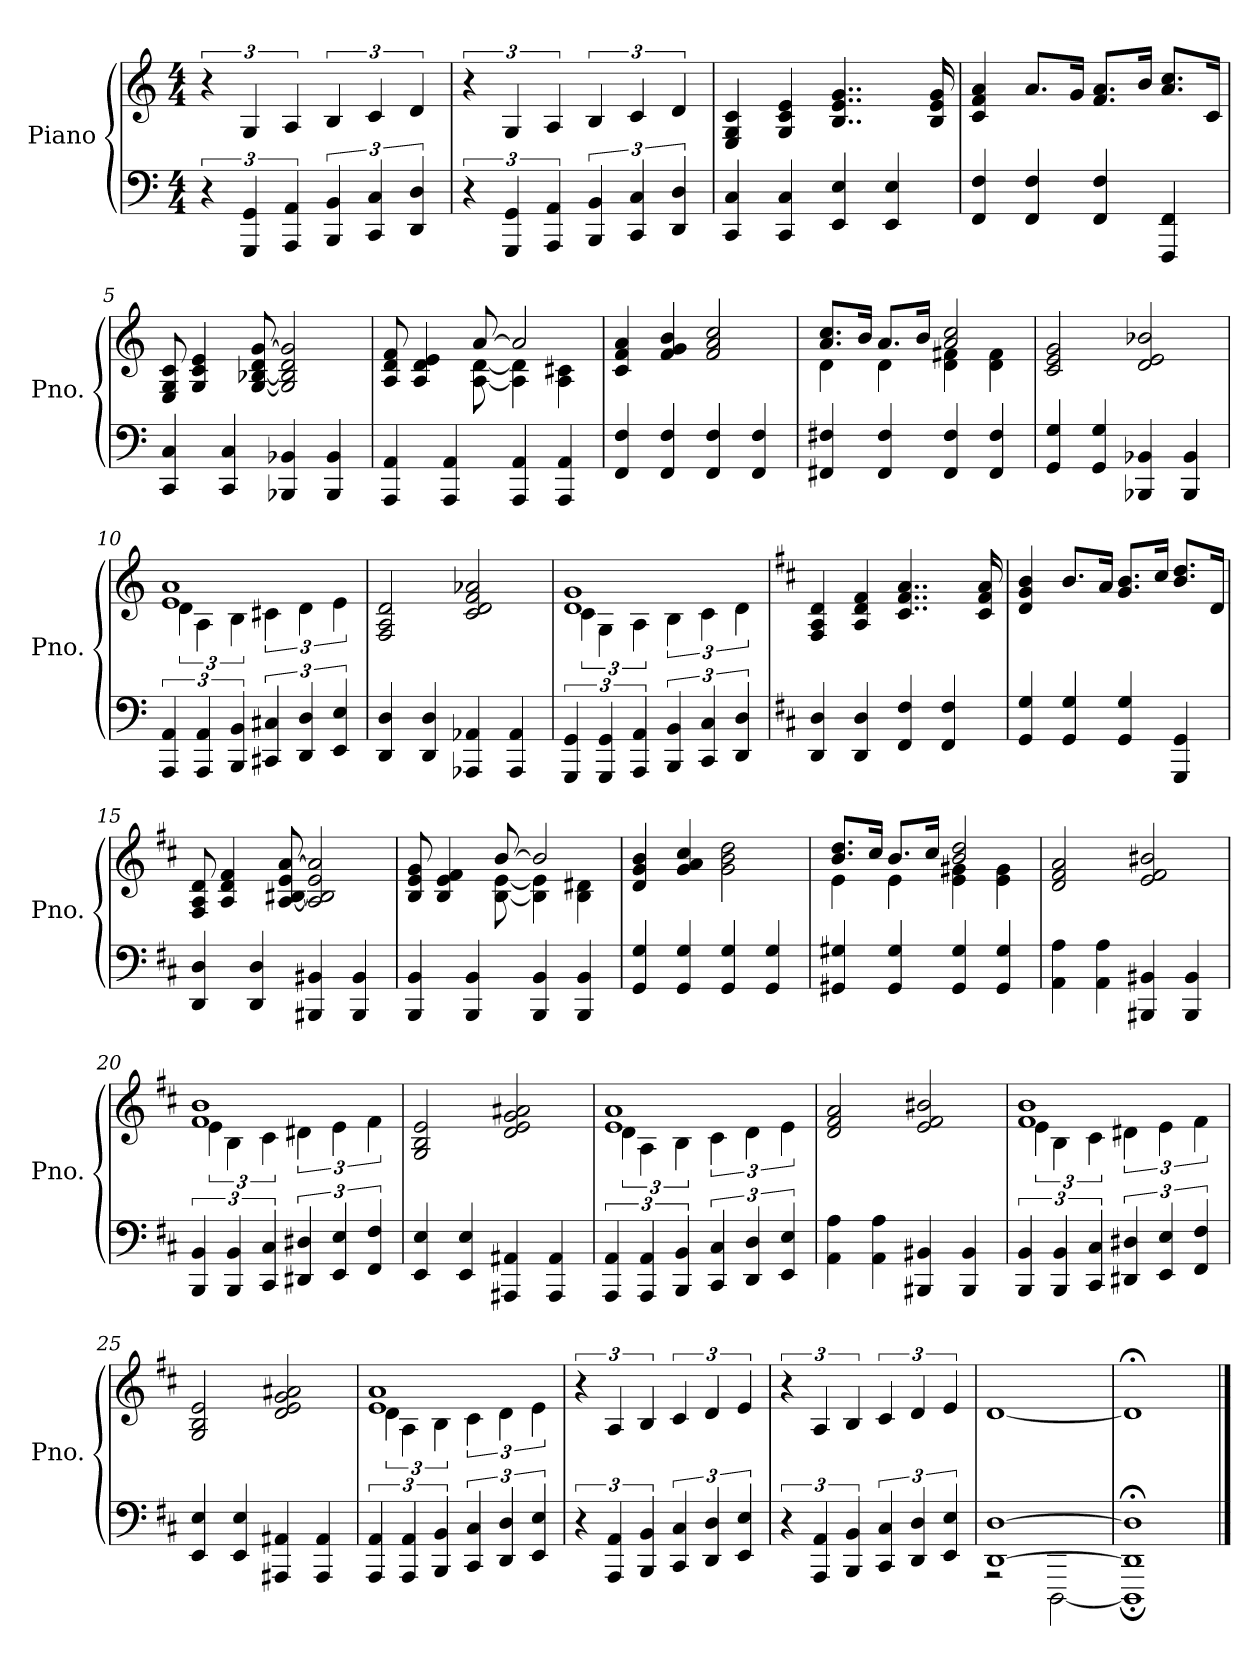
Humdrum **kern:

**kern	**kern
*part1	*part1
*staff2	*staff1
*I"Piano	*
*I'Pno.	*
*clefF4	*clefG2
*k[]	*k[]
*M4/4	*M4/4
*MM140	*MM140
=1	=1
6r	6r
6GGG/ 6GG/	6G/
6AAA/ 6AA/	6A/
6BBB/ 6BB/	6B/
6CC/ 6C/	6c/
6DD/ 6D/	6d/
=2	=2
6r	6r
6GGG/ 6GG/	6G/
6AAA/ 6AA/	6A/
6BBB/ 6BB/	6B/
6CC/ 6C/	6c/
6DD/ 6D/	6d/
=3	=3
4CC/ 4C/	4E/ 4G/ 4c/
4CC/ 4C/	4G/ 4c/ 4e/
4EE/ 4E/	4..B/ 4..e/ 4..g/
4EE/ 4E/	.
.	16B/ 16e/ 16g/
=4	=4
4FF/ 4F/	4c/ 4f/ 4a/
4FF/ 4F/	8.a/L
.	16g/Jk
4FF/ 4F/	8.f/ 8.a/L
.	16b/Jk
4FFF/ 4FF/	8.a/ 8.cc/L
.	16c/Jk
=5	=5
4CC/ 4C/	8E/ 8G/ 8c/
.	4G/ 4c/ 4e/
4CC/ 4C/	.
.	[8G/ [8B-X/ 8d/ [8g/
4BBB-X/ 4BB-X/	2G/] 2B-/] 2d/ 2g/]
4BBB-/ 4BB-/	.
!!LO:LB:g=z
=6	=6
*	*^
4AAA/ 4AA/	8A/ 8d/ 8f/	4.ryy
.	4A/ 4d/ 4e/	.
4AAA/ 4AA/	.	.
.	[8a/	[8A\ [8d\
4AAA/ 4AA/	2a/]	4A\] 4d\]
4AAA/ 4AA/	.	4A\ 4c#X\
*	*v	*v
=7	=7
4FF/ 4F/	4c/ 4f/ 4a/
4FF/ 4F/	4f/ 4g/ 4b/
4FF/ 4F/	2f/ 2a/ 2cc/
4FF/ 4F/	.
=8	=8
*	*^
4FF#X/ 4F#X/	8.a/ 8.cc/L	4d\
.	16b/Jk	.
4FF#/ 4F#/	8.a/L	4d\
.	16b/Jk	.
4FF#/ 4F#/	2a/ 2cc/	4d\ 4f#X\
4FF#/ 4F#/	.	4d\ 4f#\
*	*v	*v
=9	=9
4GG/ 4G/	2c/ 2e/ 2g/
4GG/ 4G/	.
4BBB-X/ 4BB-X/	2d/ 2e/ 2b-X/
4BBB-/ 4BB-/	.
=10	=10
*	*^
6AAA/ 6AA/	1e 1a	6d\
6AAA/ 6AA/	.	6A\
6BBB/ 6BB/	.	6B\
6CC#X/ 6C#X/	.	6c#X\
6DD/ 6D/	.	6d\
6EE/ 6E/	.	6e\
*	*v	*v
!!LO:LB:g=z
=11	=11
4DD/ 4D/	2F/ 2A/ 2d/
4DD/ 4D/	.
4AAA-X/ 4AA-X/	2c/ 2d/ 2f/ 2a-X/
4AAA-/ 4AA-/	.
=12	=12
*	*^
6GGG/ 6GG/	1d 1g	6c\
6GGG/ 6GG/	.	6G\
6AAA/ 6AA/	.	6A\
6BBB/ 6BB/	.	6B\
6CC/ 6C/	.	6c\
6DD/ 6D/	.	6d\
*	*v	*v
=13	=13
*k[f#c#]	*k[f#c#]
4DD/ 4D/	4F#/ 4A/ 4d/
4DD/ 4D/	4A/ 4d/ 4f#/
4FF#/ 4F#/	4..c#/ 4..f#/ 4..a/
4FF#/ 4F#/	.
.	16c#/ 16f#/ 16a/
=14	=14
4GG/ 4G/	4d/ 4g/ 4b/
4GG/ 4G/	8.b/L
.	16a/Jk
4GG/ 4G/	8.g/ 8.b/L
.	16cc#/Jk
4GGG/ 4GG/	8.b/ 8.dd/L
.	16d/Jk
=15	=15
4DD/ 4D/	8F#/ 8A/ 8d/
.	4A/ 4d/ 4f#/
4DD/ 4D/	.
.	[8A/ [8B#X/ 8e/ [8a/
4BBB#X/ 4BB#X/	2A/] 2B#/] 2e/ 2a/]
4BBB#/ 4BB#/	.
!!LO:LB:g=z
=16	=16
*	*^
4BBB/ 4BB/	8B/ 8e/ 8g/	4.ryy
.	4B/ 4e/ 4f#/	.
4BBB/ 4BB/	.	.
.	[8b/	[8B\ [8e\
4BBB/ 4BB/	2b/]	4B\] 4e\]
4BBB/ 4BB/	.	4B\ 4d#X\
*	*v	*v
=17	=17
4GG/ 4G/	4d/ 4g/ 4b/
4GG/ 4G/	4g/ 4a/ 4cc#/
4GG/ 4G/	2g\ 2b\ 2dd\
4GG/ 4G/	.
=18	=18
*	*^
4GG#X/ 4G#X/	8.b/ 8.dd/L	4e\
.	16cc#/Jk	.
4GG#/ 4G#/	8.b/L	4e\
.	16cc#/Jk	.
4GG#/ 4G#/	2b/ 2dd/	4e\ 4g#X\
4GG#/ 4G#/	.	4e\ 4g#\
*	*v	*v
=19	=19
4AA\ 4A\	2d/ 2f#/ 2a/
4AA\ 4A\	.
4BBB#X/ 4BB#X/	2e/ 2f#/ 2b#X/
4BBB#/ 4BB#/	.
=20	=20
*	*^
6BBB/ 6BB/	1f# 1b	6e\
6BBB/ 6BB/	.	6B\
6CC#/ 6C#/	.	6c#\
6DD#X/ 6D#X/	.	6d#X\
6EE/ 6E/	.	6e\
6FF#/ 6F#/	.	6f#\
*	*v	*v
!!LO:LB:g=z
=21	=21
4EE/ 4E/	2G/ 2B/ 2e/
4EE/ 4E/	.
4AAA#X/ 4AA#X/	2d/ 2e/ 2g/ 2a#X/
4AAA#/ 4AA#/	.
=22	=22
*	*^
6AAA/ 6AA/	1e 1a	6d\
6AAA/ 6AA/	.	6A\
6BBB/ 6BB/	.	6B\
6CC#/ 6C#/	.	6c#\
6DD/ 6D/	.	6d\
6EE/ 6E/	.	6e\
*	*v	*v
=23	=23
4AA\ 4A\	2d/ 2f#/ 2a/
4AA\ 4A\	.
4BBB#X/ 4BB#X/	2e/ 2f#/ 2b#X/
4BBB#/ 4BB#/	.
=24	=24
*	*^
6BBB/ 6BB/	1f# 1b	6e\
6BBB/ 6BB/	.	6B\
6CC#/ 6C#/	.	6c#\
6DD#X/ 6D#X/	.	6d#X\
6EE/ 6E/	.	6e\
6FF#/ 6F#/	.	6f#\
*	*v	*v
=25	=25
4EE/ 4E/	2G/ 2B/ 2e/
4EE/ 4E/	.
4AAA#X/ 4AA#X/	2d/ 2e/ 2g/ 2a#X/
4AAA#/ 4AA#/	.
!!LO:PB:g=z
=26	=26
*	*^
6AAA/ 6AA/	1e 1a	6d\
6AAA/ 6AA/	.	6A\
6BBB/ 6BB/	.	6B\
6CC#/ 6C#/	.	6c#\
6DD/ 6D/	.	6d\
6EE/ 6E/	.	6e\
*	*v	*v
=27	=27
6r	6r
6AAA/ 6AA/	6A/
6BBB/ 6BB/	6B/
6CC#/ 6C#/	6c#/
6DD/ 6D/	6d/
6EE/ 6E/	6e/
=28	=28
6r	6r
6AAA/ 6AA/	6A/
6BBB/ 6BB/	6B/
6CC#/ 6C#/	6c#/
6DD/ 6D/	6d/
6EE/ 6E/	6e/
=29	=29
*^	*
[1DD [1D	2rAAA	[1d
.	[2DDD\	.
=30	=30	=30
1DD];< 1D];<	1DDD;]	1d;<]
*v	*v	*
==	==
*-	*-
